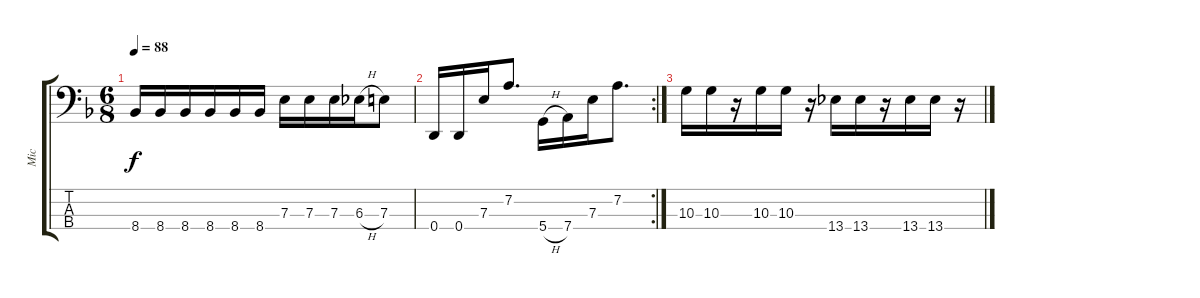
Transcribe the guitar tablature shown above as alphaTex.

\track ("Mic" "Mic") {instrument electricbassfinger}
\staff {score tabs}
\tuning (G2 D2 A1 D1) {hide}
\ts (6 8)
\tempo 88
\clef f4
\ks f
8.4.16{dy f} 8.4.16 8.4.16 8.4.16 8.4.16 8.4.16 7.3.16 7.3.16 7.3.16 6.3{h}.16 7.3.8 |
\rc 2
0.4.16 0.4.16 7.3.16 7.2.8{d} 5.4{h}.16 7.4.16 7.3.16 7.2.8{d} |
10.3.16 10.3.16 r.16 10.3.16 10.3.16 r.16 13.4.16 13.4.16 r.16 13.4.16 13.4.16 r.16
